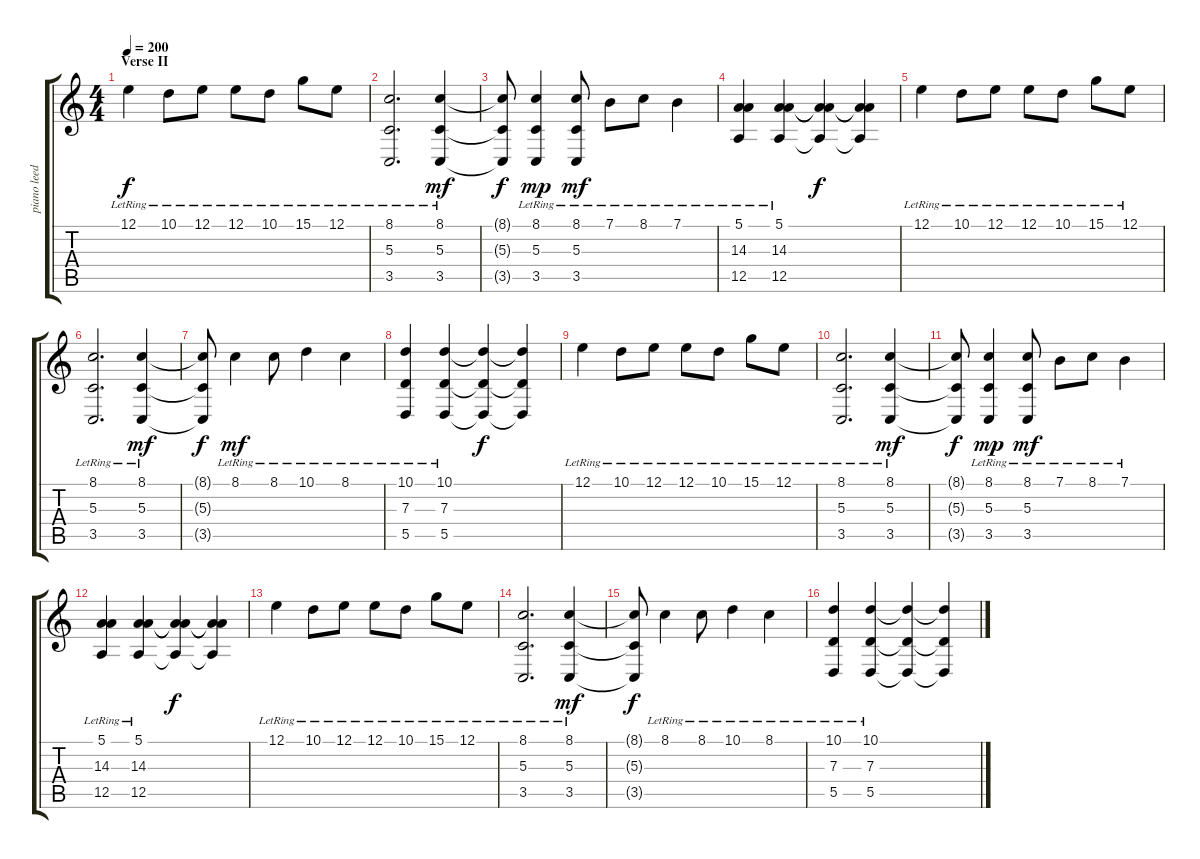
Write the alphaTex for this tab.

\track ("piano leed" "piano leed") {instrument acousticgrandpiano}
\staff {score tabs}
\tuning (E4 B3 G3 D3 A2 E2) {hide}
\ts (4 4)
\section ("" "Verse II")
\tempo 200
\clef g2
\ks c
12.1{lr}.4{dy f} 10.1{lr}.8 12.1{lr}.8 12.1{lr}.8 10.1{lr}.8 15.1{lr}.8 12.1{lr}.8 |
(8.1{lr} 5.3{lr} 3.5{lr}).2{d} (8.1{lr} 5.3{lr} 3.5{lr}).4{dy mf} |
(8.1{t} 5.3{t} 3.5{t}).8{dy f} (8.1{lr} 5.3{lr} 3.5{lr}).4{dy mp} (8.1{lr} 5.3{lr} 3.5{lr}).8{dy mf} 7.1{lr}.8 8.1{lr}.8 7.1{lr}.4 |
(5.1{lr} 14.3{lr} 12.5{lr}).4 (5.1{lr} 14.3{lr} 12.5{lr}).4 (5.1{t} 14.3{t} 12.5{t}).4{dy f} (5.1{t} 14.3{t} 12.5{t}).4 |
12.1{lr}.4 10.1{lr}.8 12.1{lr}.8 12.1{lr}.8 10.1{lr}.8 15.1{lr}.8 12.1{lr}.8 |
(8.1{lr} 5.3{lr} 3.5{lr}).2{d} (8.1{lr} 5.3{lr} 3.5{lr}).4{dy mf} |
(8.1{t} 5.3{t} 3.5{t}).8{dy f} 8.1{lr}.4{dy mf} 8.1{lr}.8 10.1{lr}.4 8.1{lr}.4 |
(10.1{lr} 7.3{lr} 5.5{lr}).4 (10.1{lr} 7.3{lr} 5.5{lr}).4 (10.1{t} 7.3{t} 5.5{t}).4{dy f} (10.1{t} 7.3{t} 5.5{t}).4 |
12.1{lr}.4 10.1{lr}.8 12.1{lr}.8 12.1{lr}.8 10.1{lr}.8 15.1{lr}.8 12.1{lr}.8 |
(8.1{lr} 5.3{lr} 3.5{lr}).2{d} (8.1{lr} 5.3{lr} 3.5{lr}).4{dy mf} |
(8.1{t} 5.3{t} 3.5{t}).8{dy f} (8.1{lr} 5.3{lr} 3.5{lr}).4{dy mp} (8.1{lr} 5.3{lr} 3.5{lr}).8{dy mf} 7.1{lr}.8 8.1{lr}.8 7.1{lr}.4 |
(5.1{lr} 14.3{lr} 12.5{lr}).4 (5.1{lr} 14.3{lr} 12.5{lr}).4 (5.1{t} 14.3{t} 12.5{t}).4{dy f} (5.1{t} 14.3{t} 12.5{t}).4 |
12.1{lr}.4 10.1{lr}.8 12.1{lr}.8 12.1{lr}.8 10.1{lr}.8 15.1{lr}.8 12.1{lr}.8 |
(8.1{lr} 5.3{lr} 3.5{lr}).2{d} (8.1{lr} 5.3{lr} 3.5{lr}).4{dy mf} |
(8.1{t} 5.3{t} 3.5{t}).8{dy f} 8.1{lr}.4 8.1{lr}.8 10.1{lr}.4 8.1{lr}.4 |
(10.1{lr} 7.3{lr} 5.5{lr}).4 (10.1{lr} 7.3{lr} 5.5{lr}).4 (10.1{t} 7.3{t} 5.5{t}).4 (10.1{t} 7.3{t} 5.5{t}).4
